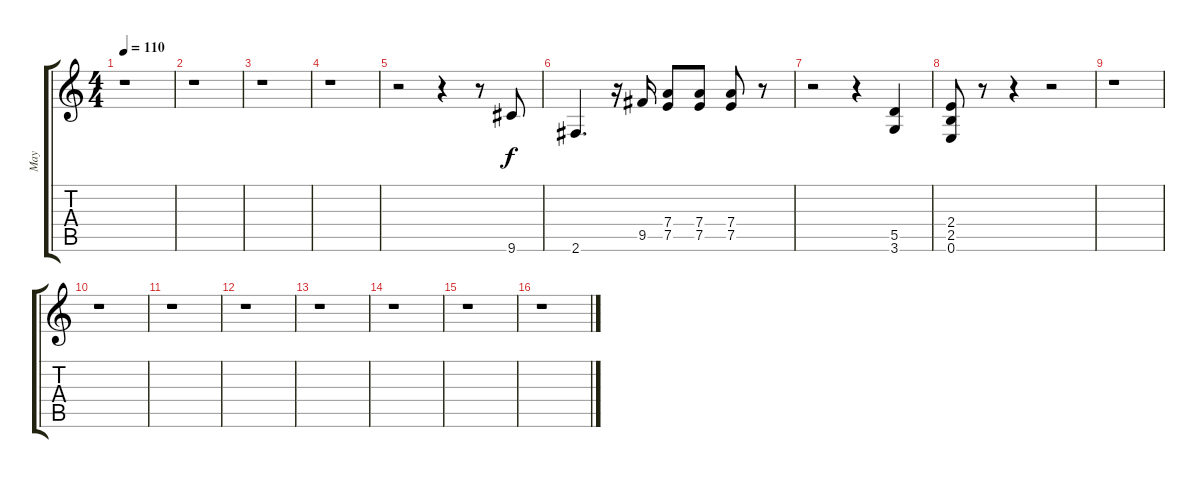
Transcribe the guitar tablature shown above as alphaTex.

\track ("May" "May") {instrument electricguitarclean}
\staff {score tabs}
\tuning (E4 B3 G3 D3 A2 E2) {hide}
\ts (4 4)
\tempo 110
\clef g2
\ks c
r.1{dy f} |
r.1 |
r.1 |
r.1 |
r.2 r.4 r.8 9.6.8 |
2.6.4{d} r.16{instrument electricguitarmuted} 9.5.16 (7.4 7.5).8 (7.4 7.5).8 (7.4 7.5).8 r.8 |
r.2{instrument electricguitarclean} r.4 (5.5 3.6).4 |
(2.4 2.5 0.6).8 r.8 r.4 r.2 |
r.1 |
r.1 |
r.1 |
r.1 |
r.1 |
r.1 |
r.1 |
r.1
